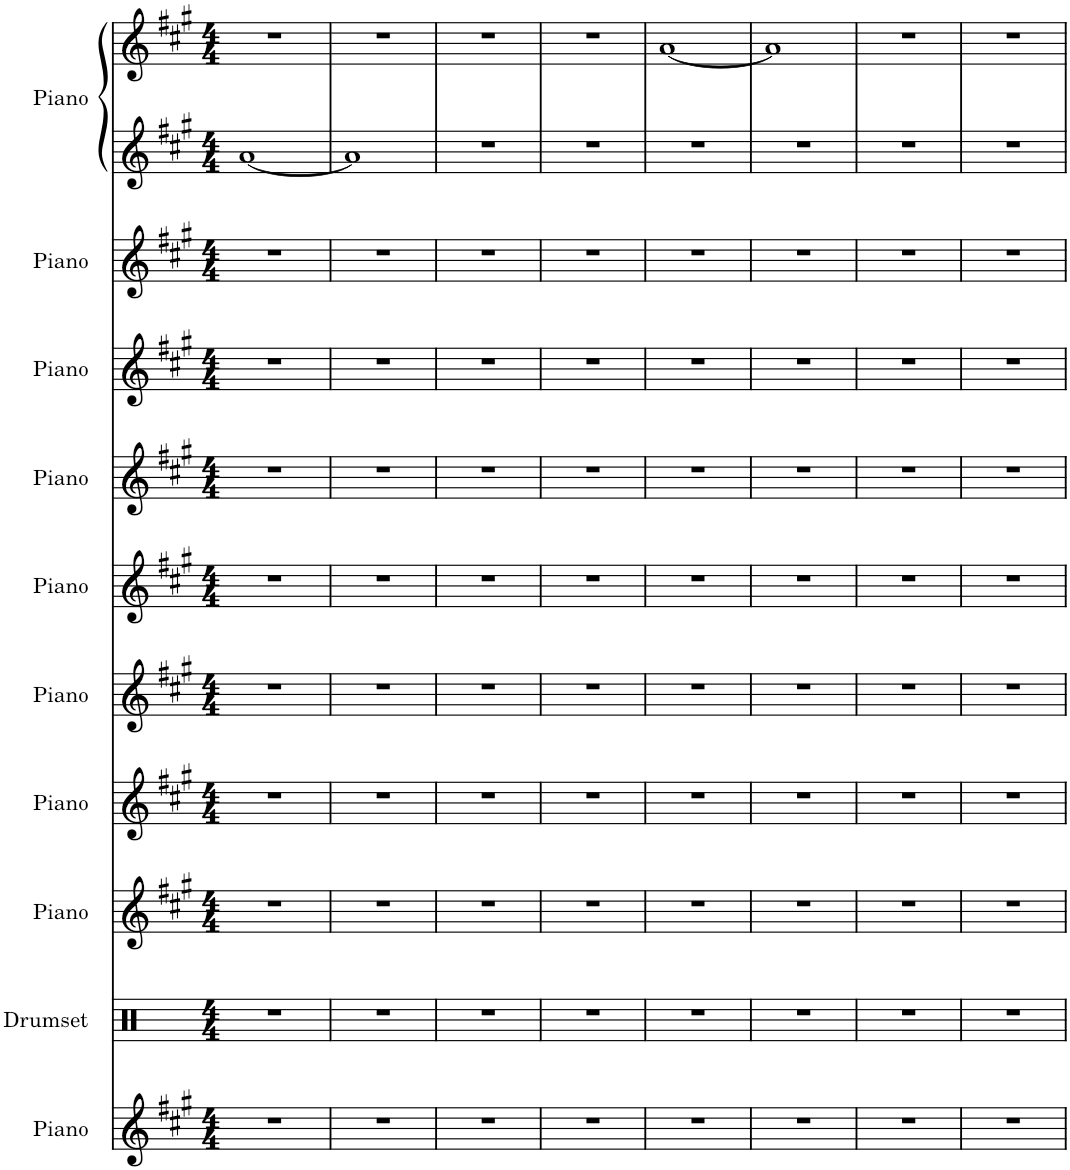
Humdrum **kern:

**kern	**kern	**kern	**kern	**kern	**kern	**kern	**kern	**kern	**kern	**kern
*part10	*part9	*part8	*part7	*part6	*part5	*part4	*part3	*part2	*part1	*part1
*staff11	*staff10	*staff9	*staff8	*staff7	*staff6	*staff5	*staff4	*staff3	*staff2	*staff1
*I"Piano	*I"Drumset	*I"Piano	*I"Piano	*I"Piano	*I"Piano	*I"Piano	*I"Piano	*I"Piano	*I"Piano	*
*I'Pno.	*I'D. Set	*I'Pno.	*I'Pno.	*I'Pno.	*I'Pno.	*I'Pno.	*I'Pno.	*I'Pno.	*I'Pno.	*
*clefG2	*clefX	*clefG2	*clefG2	*clefG2	*clefG2	*clefG2	*clefG2	*clefG2	*clefG2	*clefG2
*k[f#c#g#]	*k[]	*k[f#c#g#]	*k[f#c#g#]	*k[f#c#g#]	*k[f#c#g#]	*k[f#c#g#]	*k[f#c#g#]	*k[f#c#g#]	*k[f#c#g#]	*k[f#c#g#]
*M4/4	*M4/4	*M4/4	*M4/4	*M4/4	*M4/4	*M4/4	*M4/4	*M4/4	*M4/4	*M4/4
=1	=1	=1	=1	=1	=1	=1	=1	=1	=1	=1
1r	1r	1r	1r	1r	1r	1r	1r	1r	[1a	1r
=2	=2	=2	=2	=2	=2	=2	=2	=2	=2	=2
1r	1r	1r	1r	1r	1r	1r	1r	1r	1a]	1r
=3	=3	=3	=3	=3	=3	=3	=3	=3	=3	=3
1r	1r	1r	1r	1r	1r	1r	1r	1r	1r	1r
=4	=4	=4	=4	=4	=4	=4	=4	=4	=4	=4
1r	1r	1r	1r	1r	1r	1r	1r	1r	1r	1r
=5	=5	=5	=5	=5	=5	=5	=5	=5	=5	=5
1r	1r	1r	1r	1r	1r	1r	1r	1r	1r	[1a
=6	=6	=6	=6	=6	=6	=6	=6	=6	=6	=6
1r	1r	1r	1r	1r	1r	1r	1r	1r	1r	1a]
=7	=7	=7	=7	=7	=7	=7	=7	=7	=7	=7
1r	1r	1r	1r	1r	1r	1r	1r	1r	1r	1r
=8	=8	=8	=8	=8	=8	=8	=8	=8	=8	=8
1r	1r	1r	1r	1r	1r	1r	1r	1r	1r	1r
=	=	=	=	=	=	=	=	=	=	=
*-	*-	*-	*-	*-	*-	*-	*-	*-	*-	*-
